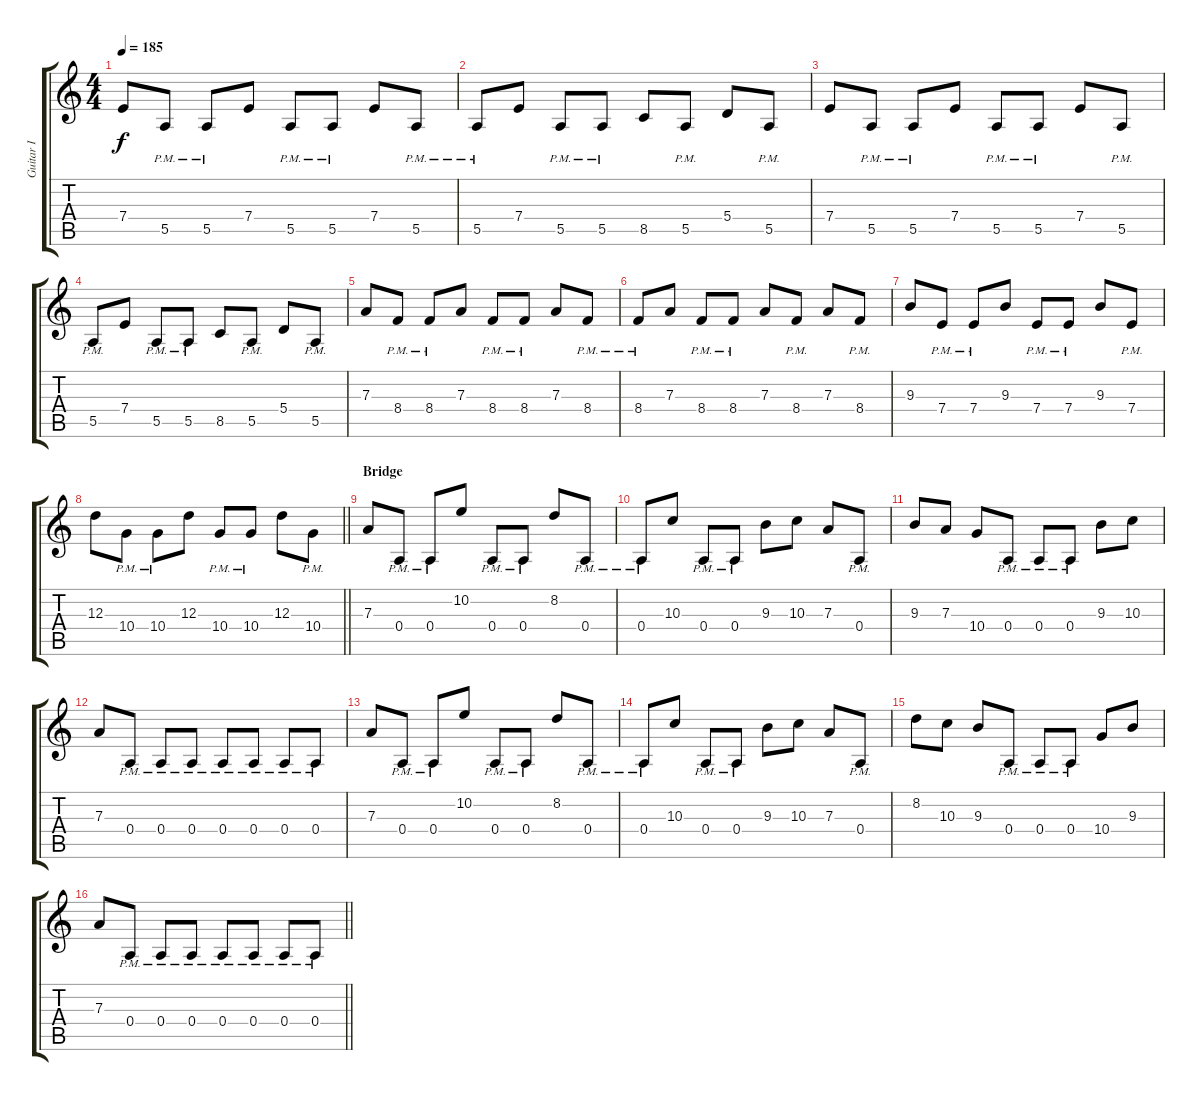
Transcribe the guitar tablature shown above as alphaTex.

\track ("Guitar I" "Guitar I") {instrument distortionguitar}
\staff {score tabs}
\tuning (B3 Gb3 D3 A2 E2 B1) {hide}
\ts (4 4)
\section ("" "")
\tempo 185
\clef g2
\ks c
7.4.8{dy f} 5.5{pm}.8 5.5{pm}.8 7.4.8 5.5{pm}.8 5.5{pm}.8 7.4.8 5.5{pm}.8 |
5.5{pm}.8 7.4.8 5.5{pm}.8 5.5{pm}.8 8.5.8 5.5{pm}.8 5.4.8 5.5{pm}.8 |
7.4.8 5.5{pm}.8 5.5{pm}.8 7.4.8 5.5{pm}.8 5.5{pm}.8 7.4.8 5.5{pm}.8 |
5.5{pm}.8 7.4.8 5.5{pm}.8 5.5{pm}.8 8.5.8 5.5{pm}.8 5.4.8 5.5{pm}.8 |
7.3.8 8.4{pm}.8 8.4{pm}.8 7.3.8 8.4{pm}.8 8.4{pm}.8 7.3.8 8.4{pm}.8 |
8.4{pm}.8 7.3.8 8.4{pm}.8 8.4{pm}.8 7.3.8 8.4{pm}.8 7.3.8 8.4{pm}.8 |
9.3.8 7.4{pm}.8 7.4{pm}.8 9.3.8 7.4{pm}.8 7.4{pm}.8 9.3.8 7.4{pm}.8 |
\barLineRight lightlight
12.3.8 10.4{pm}.8 10.4{pm}.8 12.3.8 10.4{pm}.8 10.4{pm}.8 12.3.8 10.4{pm}.8 |
\section ("" "Bridge")
7.3.8 0.4{pm}.8 0.4{pm}.8 10.2.8 0.4{pm}.8 0.4{pm}.8 8.2.8 0.4{pm}.8 |
0.4{pm}.8 10.3.8 0.4{pm}.8 0.4{pm}.8 9.3.8 10.3.8 7.3.8 0.4{pm}.8 |
9.3.8 7.3.8 10.4.8 0.4{pm}.8 0.4{pm}.8 0.4{pm}.8 9.3.8 10.3.8 |
7.3.8 0.4{pm}.8 0.4{pm}.8 0.4{pm}.8 0.4{pm}.8 0.4{pm}.8 0.4{pm}.8 0.4{pm}.8 |
7.3.8 0.4{pm}.8 0.4{pm}.8 10.2.8 0.4{pm}.8 0.4{pm}.8 8.2.8 0.4{pm}.8 |
0.4{pm}.8 10.3.8 0.4{pm}.8 0.4{pm}.8 9.3.8 10.3.8 7.3.8 0.4{pm}.8 |
8.2.8 10.3.8 9.3.8 0.4{pm}.8 0.4{pm}.8 0.4{pm}.8 10.4.8 9.3.8 |
\barLineRight lightlight
7.3.8 0.4{pm}.8 0.4{pm}.8 0.4{pm}.8 0.4{pm}.8 0.4{pm}.8 0.4{pm}.8 0.4{pm}.8
